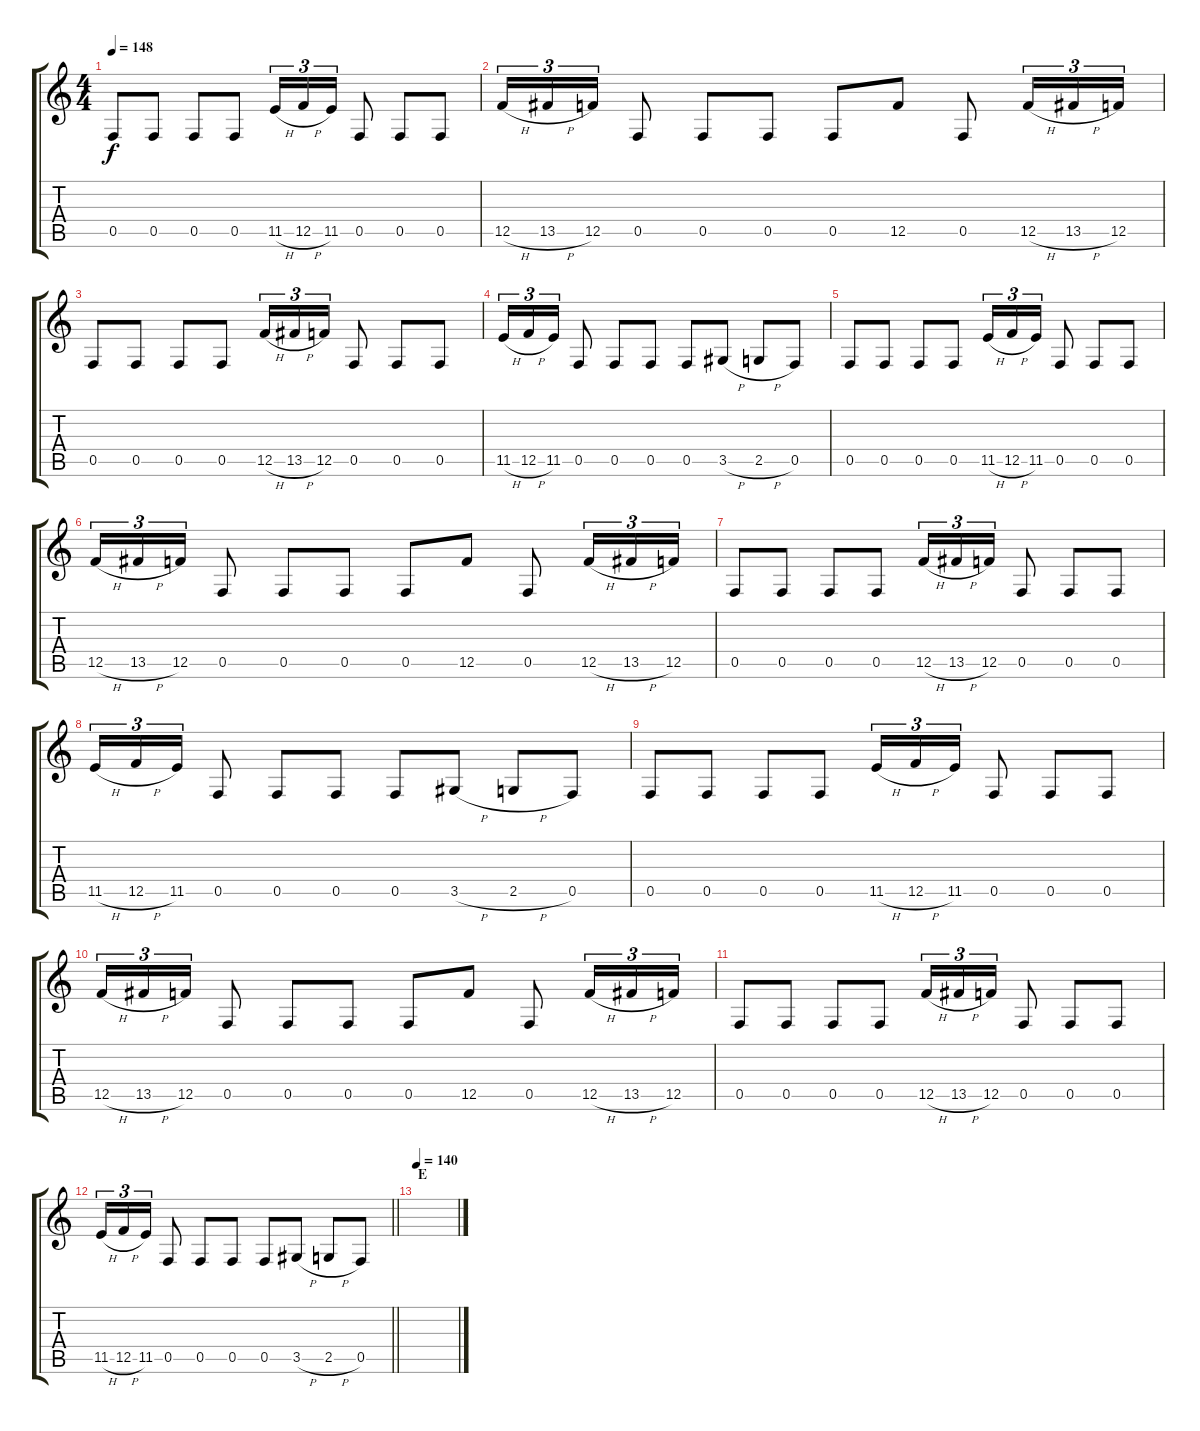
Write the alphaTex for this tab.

\track "" {instrument distortionguitar}
\staff {score tabs}
\tuning (C4 G3 Eb3 Bb2 F2 C2) {hide}
\ts (4 4)
\tempo 148
\clef g2
\ks c
0.5.8{dy f} 0.5.8 0.5.8 0.5.8 11.5{h}.16{tu (3 2)} 12.5{h}.16{tu (3 2)} 11.5.16{tu (3 2)} 0.5.8 0.5.8 0.5.8 |
12.5{h}.16{tu (3 2)} 13.5{h}.16{tu (3 2)} 12.5.16{tu (3 2)} 0.5.8 0.5.8 0.5.8 0.5.8 12.5.8 0.5.8 12.5{h}.16{tu (3 2)} 13.5{h}.16{tu (3 2)} 12.5.16{tu (3 2)} |
0.5.8 0.5.8 0.5.8 0.5.8 12.5{h}.16{tu (3 2)} 13.5{h}.16{tu (3 2)} 12.5.16{tu (3 2)} 0.5.8 0.5.8 0.5.8 |
11.5{h}.16{tu (3 2)} 12.5{h}.16{tu (3 2)} 11.5.16{tu (3 2)} 0.5.8 0.5.8 0.5.8 0.5.8 3.5{h}.8 2.5{h}.8 0.5.8 |
0.5.8 0.5.8 0.5.8 0.5.8 11.5{h}.16{tu (3 2)} 12.5{h}.16{tu (3 2)} 11.5.16{tu (3 2)} 0.5.8 0.5.8 0.5.8 |
12.5{h}.16{tu (3 2)} 13.5{h}.16{tu (3 2)} 12.5.16{tu (3 2)} 0.5.8 0.5.8 0.5.8 0.5.8 12.5.8 0.5.8 12.5{h}.16{tu (3 2)} 13.5{h}.16{tu (3 2)} 12.5.16{tu (3 2)} |
0.5.8 0.5.8 0.5.8 0.5.8 12.5{h}.16{tu (3 2)} 13.5{h}.16{tu (3 2)} 12.5.16{tu (3 2)} 0.5.8 0.5.8 0.5.8 |
11.5{h}.16{tu (3 2)} 12.5{h}.16{tu (3 2)} 11.5.16{tu (3 2)} 0.5.8 0.5.8 0.5.8 0.5.8 3.5{h}.8 2.5{h}.8 0.5.8 |
0.5.8 0.5.8 0.5.8 0.5.8 11.5{h}.16{tu (3 2)} 12.5{h}.16{tu (3 2)} 11.5.16{tu (3 2)} 0.5.8 0.5.8 0.5.8 |
12.5{h}.16{tu (3 2)} 13.5{h}.16{tu (3 2)} 12.5.16{tu (3 2)} 0.5.8 0.5.8 0.5.8 0.5.8 12.5.8 0.5.8 12.5{h}.16{tu (3 2)} 13.5{h}.16{tu (3 2)} 12.5.16{tu (3 2)} |
0.5.8 0.5.8 0.5.8 0.5.8 12.5{h}.16{tu (3 2)} 13.5{h}.16{tu (3 2)} 12.5.16{tu (3 2)} 0.5.8 0.5.8 0.5.8 |
\barLineRight lightlight
11.5{h}.16{tu (3 2)} 12.5{h}.16{tu (3 2)} 11.5.16{tu (3 2)} 0.5.8 0.5.8 0.5.8 0.5.8 3.5{h}.8 2.5{h}.8 0.5.8 |
\section ("" "E")
\tempo 140
